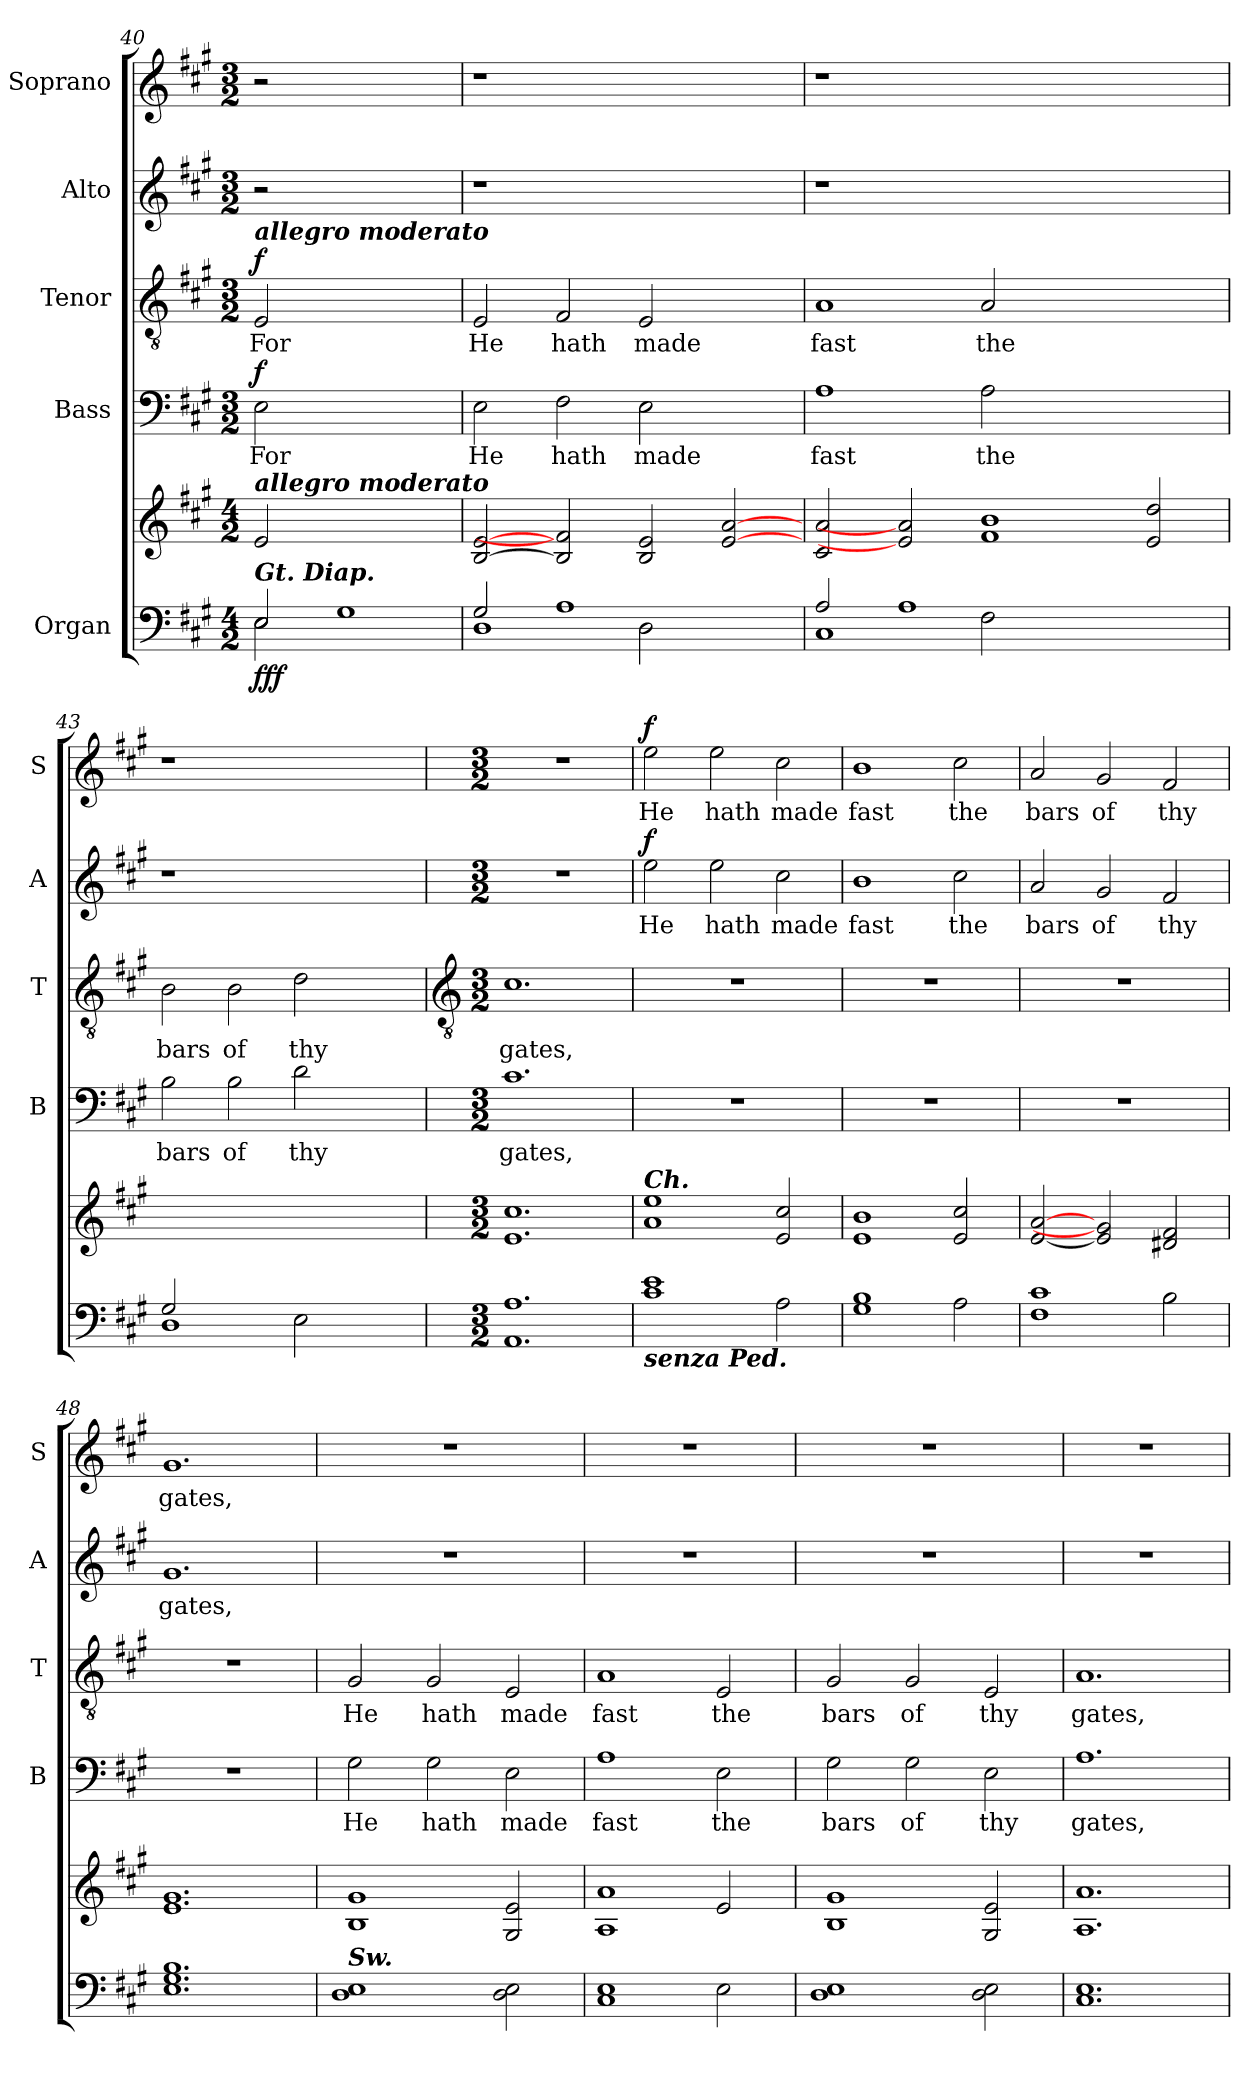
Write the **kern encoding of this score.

**kern	**kern	**dynam	**kern	**text	**dynam	**kern	**text	**dynam	**kern	**text	**dynam	**kern	**text	**dynam
*part5	*part5	*part5	*part4	*part4	*part4	*part3	*part3	*part3	*part2	*part2	*part2	*part1	*part1	*part1
*staff6	*staff5	*staff5/6	*staff4	*staff4	*staff4	*staff3	*staff3	*staff3	*staff2	*staff2	*staff2	*staff1	*staff1	*staff1
*I"Organ	*	*	*I"Bass	*	*	*I"Tenor	*	*	*I"Alto	*	*	*I"Soprano	*	*
*	*	*	*I'B	*	*	*I'T	*	*	*I'A	*	*	*I'S	*	*
*clefF4	*clefG2	*	*clefF4	*	*	*clefGv2	*	*	*clefG2	*	*	*clefG2	*	*
*k[f#c#g#]	*k[f#c#g#]	*	*k[f#c#g#]	*	*	*k[f#c#g#]	*	*	*k[f#c#g#]	*	*	*k[f#c#g#]	*	*
*A:	*A:	*	*A:	*	*	*A:	*	*	*A:	*	*	*A:	*	*
*M4/2	*M4/2	*	*M3/2	*	*	*M3/2	*	*	*M3/2	*	*	*M3/2	*	*
*MM224	*MM224	*	*MM224	*	*	*MM224	*	*	*MM224	*	*	*MM224	*	*
=40	=40	=40	=40	=40	=40	=40	=40	=40	=40	=40	=40	=40	=40	=40
*^	*^	*	*	*	*	*	*	*	*	*	*	*	*	*
!	!	!	!	!	!	!	!	!LO:TX:a:Bi:t=allegro moderato	!	!	!	!	!	!	!	!
!	!	!LO:TX:a:Bi:t=allegro moderato	!	!	!	!	!	!	!	!	!	!	!	!	!	!
!LO:TX:a:Bi:t=Gt. Diap.	!	!	!	!	!	!	!	!	!	!	!	!	!	!	!	!
!	!	!	!	!LO:DY:b=2	!	!LO:LY:b	!	!	!LO:LY:b	!	!	!	!	!	!	!
!	!	!	!	!LO:DY:n=1:b=2	!	!	!	!	!	!	!	!	!	!	!	!
!	!	!	!	!LO:DY:n=2:b	!	!	!LO:DY:b	!	!	!LO:DY:b	!	!	!	!	!	!
2E/	2E\	2e/	2ryy	f f f	2E	For	f	2E	For	f	2r	.	.	2r	.	.
1G#/	1ryy	1ryy	1ryy	.	1ryy	.	.	1ryy	.	.	1ryy	.	.	1ryy	.	.
=41	=41	=41	=41	=41	=41	=41	=41	=41	=41	=41	=41	=41	=41	=41	=41	=41
!	!	!	!	!	!	!LO:LY:b	!	!	!LO:LY:b	!	!LO:N:vis=1	!	!	!LO:N:vis=1	!	!
2G#/	1D\	[2B/ [2e/	0ryy	.	2E	He	.	2E	He	.	1.r	.	.	1.r	.	.
!	!	!	!	!	!	!LO:LY:b	!	!	!LO:LY:b	!	!	!	!	!	!	!
1A/	.	2B/] 2f#/]	.	.	2F#	hath	.	2F#	hath	.	.	.	.	.	.	.
!	!	!	!	!	!	!LO:LY:b	!	!	!LO:LY:b	!	!	!	!	!	!	!
.	2D\	2B/ 2e/	.	.	2E	made	.	2E	made	.	.	.	.	.	.	.
2ryy	2ryy	[2e/ [2a/	.	.	2ryy	.	.	2ryy	.	.	2ryy	.	.	2ryy	.	.
=42	=42	=42	=42	=42	=42	=42	=42	=42	=42	=42	=42	=42	=42	=42	=42	=42
!	!	!	!	!	!	!LO:LY:b	!	!	!LO:LY:b	!	!LO:N:vis=1	!	!	!LO:N:vis=1	!	!
2A/	1C#\	2c#/ 2a/	0ryy	.	1A	fast	.	1A	fast	.	1.r	.	.	1.r	.	.
1A/	.	2e/] 2a/]	.	.	.	.	.	.	.	.	.	.	.	.	.	.
!	!	!	!	!	!	!LO:LY:b	!	!	!LO:LY:b	!	!	!	!	!	!	!
.	2F#\	1f#/ 1b/	.	.	2A	the	.	2A	the	.	.	.	.	.	.	.
1ryy	1ryy	.	.	.	1ryy	.	.	1ryy	.	.	1ryy	.	.	1ryy	.	.
.	.	2e/ 2dd/	2ryy	.	.	.	.	.	.	.	.	.	.	.	.	.
=43	=43	=43	=43	=43	=43	=43	=43	=43	=43	=43	=43	=43	=43	=43	=43	=43
!	!	!	!	!	!	!LO:LY:b	!	!	!LO:LY:b	!	!LO:N:vis=1	!	!	!LO:N:vis=1	!	!
*	*	*v	*v	*	*	*	*	*	*	*	*	*	*	*	*	*
2G#/	1D\	0ryy	.	2B	bars	.	2B	bars	.	1.r	.	.	1.r	.	.
!	!	!	!	!	!LO:LY:b	!	!	!LO:LY:b	!	!	!	!	!	!	!
2ryy	.	.	.	2B	of	.	2B	of	.	.	.	.	.	.	.
!	!	!	!	!	!LO:LY:b	!	!	!LO:LY:b	!	!	!	!	!	!	!
1ryy	2E\	.	.	2d	thy	.	2d	thy	.	.	.	.	.	.	.
.	2ryy	.	.	2ryy	.	.	2ryy	.	.	2ryy	.	.	2ryy	.	.
*v	*v	*	*	*	*	*	*	*	*	*	*	*	*	*	*
!!LO:LB:g=z
=44	=44	=44	=44	=44	=44	=44	=44	=44	=44	=44	=44	=44	=44	=44
*	*	*	*	*	*	*clefGv2	*	*	*	*	*	*	*	*
*M3/2	*M3/2	*	*M3/2	*	*	*M3/2	*	*	*M3/2	*	*	*M3/2	*	*
*^	*	*	*	*	*	*	*	*	*	*	*	*	*	*
!	!	!	!	!	!LO:LY:b	!	!	!LO:LY:b	!	!LO:N:vis=1	!	!	!LO:N:vis=1	!	!
*v	*v	*	*	*	*	*	*	*	*	*	*	*	*	*	*
1.AA 1.A	1.e 1.cc#	.	1.c#	gates,	.	1.c#	gates,	.	1.r	.	.	1.r	.	.
=45	=45	=45	=45	=45	=45	=45	=45	=45	=45	=45	=45	=45	=45	=45
!	!LO:TX:a:Bi:t=Ch.	!	!	!	!	!	!	!	!	!	!	!	!	!
!LO:TX:b:Bi:t=senza Ped.	!	!	!	!	!	!	!	!	!	!	!	!	!	!
!	!	!	!LO:N:vis=1	!	!	!LO:N:vis=1	!	!	!	!LO:LY:b	!LO:DY:b	!	!LO:LY:b	!LO:DY:b
1c# 1e	1a 1ee	.	1.r	.	.	1.r	.	.	2ee	He	f	2ee	He	f
!	!	!	!	!	!	!	!	!	!	!LO:LY:b	!	!	!LO:LY:b	!
.	.	.	.	.	.	.	.	.	2ee	hath	.	2ee	hath	.
!	!	!	!	!	!	!	!	!	!	!LO:LY:b	!	!	!LO:LY:b	!
2A	2e 2cc#	.	.	.	.	.	.	.	2cc#	made	.	2cc#	made	.
=46	=46	=46	=46	=46	=46	=46	=46	=46	=46	=46	=46	=46	=46	=46
!	!	!	!LO:N:vis=1	!	!	!LO:N:vis=1	!	!	!	!LO:LY:b	!	!	!LO:LY:b	!
1G# 1B	1e 1b	.	1.r	.	.	1.r	.	.	1b	fast	.	1b	fast	.
!	!	!	!	!	!	!	!	!	!	!LO:LY:b	!	!	!LO:LY:b	!
2A	2e 2cc#	.	.	.	.	.	.	.	2cc#	the	.	2cc#	the	.
=47	=47	=47	=47	=47	=47	=47	=47	=47	=47	=47	=47	=47	=47	=47
!	!	!	!LO:N:vis=1	!	!	!LO:N:vis=1	!	!	!	!LO:LY:b	!	!	!LO:LY:b	!
1F# 1c#	[2e [2a	.	1.r	.	.	1.r	.	.	2a	bars	.	2a	bars	.
!	!	!	!	!	!	!	!	!	!	!LO:LY:b	!	!	!LO:LY:b	!
.	2e] 2g#]	.	.	.	.	.	.	.	2g#	of	.	2g#	of	.
!	!	!	!	!	!	!	!	!	!	!LO:LY:b	!	!	!LO:LY:b	!
2B	2d#X 2f#	.	.	.	.	.	.	.	2f#	thy	.	2f#	thy	.
=48	=48	=48	=48	=48	=48	=48	=48	=48	=48	=48	=48	=48	=48	=48
!	!	!	!LO:N:vis=1	!	!	!LO:N:vis=1	!	!	!	!LO:LY:b	!	!	!LO:LY:b	!
1.E 1.G# 1.B	1.e 1.g#	.	1.r	.	.	1.r	.	.	1.g#	gates,	.	1.g#	gates,	.
=49	=49	=49	=49	=49	=49	=49	=49	=49	=49	=49	=49	=49	=49	=49
!LO:TX:a:Bi:t=Sw.	!	!	!	!	!	!	!	!	!	!	!	!	!	!
!	!	!	!	!LO:LY:b	!	!	!LO:LY:b	!	!LO:N:vis=1	!	!	!LO:N:vis=1	!	!
1D 1E	1B 1g#	.	2G#	He	.	2G#	He	.	1.r	.	.	1.r	.	.
!	!	!	!	!LO:LY:b	!	!	!LO:LY:b	!	!	!	!	!	!	!
.	.	.	2G#	hath	.	2G#	hath	.	.	.	.	.	.	.
!	!	!	!	!LO:LY:b	!	!	!LO:LY:b	!	!	!	!	!	!	!
2D 2E	2G# 2e	.	2E	made	.	2E	made	.	.	.	.	.	.	.
=50	=50	=50	=50	=50	=50	=50	=50	=50	=50	=50	=50	=50	=50	=50
!	!	!	!	!LO:LY:b	!	!	!LO:LY:b	!	!LO:N:vis=1	!	!	!LO:N:vis=1	!	!
1C# 1E	1A 1a	.	1A	fast	.	1A	fast	.	1.r	.	.	1.r	.	.
!	!	!	!	!LO:LY:b	!	!	!LO:LY:b	!	!	!	!	!	!	!
2E	2e	.	2E	the	.	2E	the	.	.	.	.	.	.	.
=51	=51	=51	=51	=51	=51	=51	=51	=51	=51	=51	=51	=51	=51	=51
!	!	!	!	!LO:LY:b	!	!	!LO:LY:b	!	!LO:N:vis=1	!	!	!LO:N:vis=1	!	!
1D 1E	1B 1g#	.	2G#	bars	.	2G#	bars	.	1.r	.	.	1.r	.	.
!	!	!	!	!LO:LY:b	!	!	!LO:LY:b	!	!	!	!	!	!	!
.	.	.	2G#	of	.	2G#	of	.	.	.	.	.	.	.
!	!	!	!	!LO:LY:b	!	!	!LO:LY:b	!	!	!	!	!	!	!
2D 2E	2G# 2e	.	2E	thy	.	2E	thy	.	.	.	.	.	.	.
=52	=52	=52	=52	=52	=52	=52	=52	=52	=52	=52	=52	=52	=52	=52
!	!	!	!	!LO:LY:b	!	!	!LO:LY:b	!	!LO:N:vis=1	!	!	!LO:N:vis=1	!	!
1.C# 1.E	1.A 1.a	.	1.A	gates,	.	1.A	gates,	.	1.r	.	.	1.r	.	.
=	=	=	=	=	=	=	=	=	=	=	=	=	=	=
*-	*-	*-	*-	*-	*-	*-	*-	*-	*-	*-	*-	*-	*-	*-
